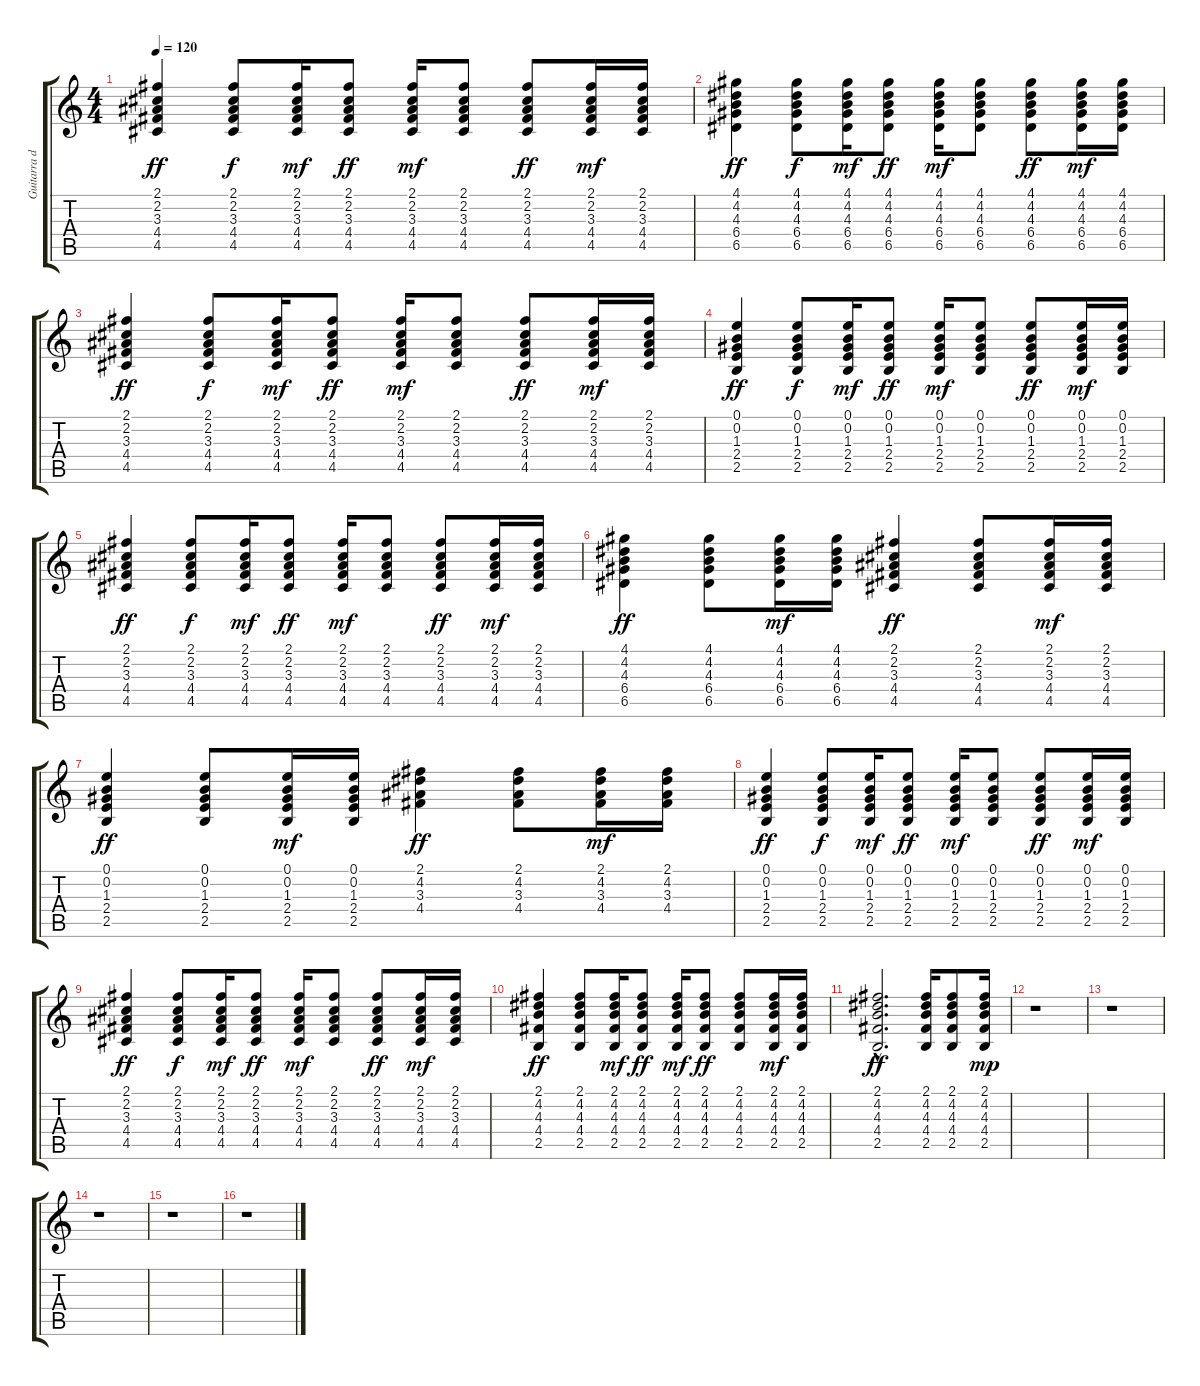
\track ("Guitarra de Apoyo" "Guitarra d") {instrument acousticguitarsteel}
\staff {score tabs}
\tuning (E4 B3 G3 D3 A2 E2) {hide}
\ts (4 4)
\tempo 120
\clef g2
\ks c
(2.1 2.2 3.3 4.4 4.5).4{dy ff} (2.1 2.2 3.3 4.4 4.5).8{dy f} (2.1 2.2 3.3 4.4 4.5).16{dy mf} (2.1 2.2 3.3 4.4 4.5).8{dy ff} (2.1 2.2 3.3 4.4 4.5).16{dy mf} (2.1 2.2 3.3 4.4 4.5).8 (2.1 2.2 3.3 4.4 4.5).8{dy ff} (2.1 2.2 3.3 4.4 4.5).16{dy mf} (2.1 2.2 3.3 4.4 4.5).16 |
(4.1 4.2 4.3 6.4 6.5).4{dy ff} (4.1 4.2 4.3 6.4 6.5).8{dy f} (4.1 4.2 4.3 6.4 6.5).16{dy mf} (4.1 4.2 4.3 6.4 6.5).8{dy ff} (4.1 4.2 4.3 6.4 6.5).16{dy mf} (4.1 4.2 4.3 6.4 6.5).8 (4.1 4.2 4.3 6.4 6.5).8{dy ff} (4.1 4.2 4.3 6.4 6.5).16{dy mf} (4.1 4.2 4.3 6.4 6.5).16 |
(2.1 2.2 3.3 4.4 4.5).4{dy ff} (2.1 2.2 3.3 4.4 4.5).8{dy f} (2.1 2.2 3.3 4.4 4.5).16{dy mf} (2.1 2.2 3.3 4.4 4.5).8{dy ff} (2.1 2.2 3.3 4.4 4.5).16{dy mf} (2.1 2.2 3.3 4.4 4.5).8 (2.1 2.2 3.3 4.4 4.5).8{dy ff} (2.1 2.2 3.3 4.4 4.5).16{dy mf} (2.1 2.2 3.3 4.4 4.5).16 |
(0.1 0.2 1.3 2.4 2.5).4{dy ff} (0.1 0.2 1.3 2.4 2.5).8{dy f} (0.1 0.2 1.3 2.4 2.5).16{dy mf} (0.1 0.2 1.3 2.4 2.5).8{dy ff} (0.1 0.2 1.3 2.4 2.5).16{dy mf} (0.1 0.2 1.3 2.4 2.5).8 (0.1 0.2 1.3 2.4 2.5).8{dy ff} (0.1 0.2 1.3 2.4 2.5).16{dy mf} (0.1 0.2 1.3 2.4 2.5).16 |
(2.1 2.2 3.3 4.4 4.5).4{dy ff} (2.1 2.2 3.3 4.4 4.5).8{dy f} (2.1 2.2 3.3 4.4 4.5).16{dy mf} (2.1 2.2 3.3 4.4 4.5).8{dy ff} (2.1 2.2 3.3 4.4 4.5).16{dy mf} (2.1 2.2 3.3 4.4 4.5).8 (2.1 2.2 3.3 4.4 4.5).8{dy ff} (2.1 2.2 3.3 4.4 4.5).16{dy mf} (2.1 2.2 3.3 4.4 4.5).16 |
(4.1 4.2 4.3 6.4 6.5).4{dy ff} (4.1 4.2 4.3 6.4 6.5).8 (4.1 4.2 4.3 6.4 6.5).16{dy mf} (4.1 4.2 4.3 6.4 6.5).16 (2.1 2.2 3.3 4.4 4.5).4{dy ff} (2.1 2.2 3.3 4.4 4.5).8 (2.1 2.2 3.3 4.4 4.5).16{dy mf} (2.1 2.2 3.3 4.4 4.5).16 |
(0.1 0.2 1.3 2.4 2.5).4{dy ff} (0.1 0.2 1.3 2.4 2.5).8 (0.1 0.2 1.3 2.4 2.5).16{dy mf} (0.1 0.2 1.3 2.4 2.5).16 (2.1 4.2 3.3 4.4).4{dy ff} (2.1 4.2 3.3 4.4).8 (2.1 4.2 3.3 4.4).16{dy mf} (2.1 4.2 3.3 4.4).16 |
(0.1 0.2 1.3 2.4 2.5).4{dy ff} (0.1 0.2 1.3 2.4 2.5).8{dy f} (0.1 0.2 1.3 2.4 2.5).16{dy mf} (0.1 0.2 1.3 2.4 2.5).8{dy ff} (0.1 0.2 1.3 2.4 2.5).16{dy mf} (0.1 0.2 1.3 2.4 2.5).8 (0.1 0.2 1.3 2.4 2.5).8{dy ff} (0.1 0.2 1.3 2.4 2.5).16{dy mf} (0.1 0.2 1.3 2.4 2.5).16 |
(2.1 2.2 3.3 4.4 4.5).4{dy ff} (2.1 2.2 3.3 4.4 4.5).8{dy f} (2.1 2.2 3.3 4.4 4.5).16{dy mf} (2.1 2.2 3.3 4.4 4.5).8{dy ff} (2.1 2.2 3.3 4.4 4.5).16{dy mf} (2.1 2.2 3.3 4.4 4.5).8 (2.1 2.2 3.3 4.4 4.5).8{dy ff} (2.1 2.2 3.3 4.4 4.5).16{dy mf} (2.1 2.2 3.3 4.4 4.5).16 |
(2.1 4.2 4.3 4.4 2.5).4{dy ff} (2.1 4.2 4.3 4.4 2.5).8 (2.1 4.2 4.3 4.4 2.5).16{dy mf} (2.1 4.2 4.3 4.4 2.5).8{dy ff} (2.1 4.2 4.3 4.4 2.5).16{dy mf} (2.1 4.2 4.3 4.4 2.5).8{dy ff} (2.1 4.2 4.3 4.4 2.5).8 (2.1 4.2 4.3 4.4 2.5).16{dy mf} (2.1 4.2 4.3 4.4 2.5).16 |
(2.1 4.2{hac} 4.3{hac} 4.4{hac} 2.5{hac}).2{d dy ff} (2.1 4.2 4.3 4.4 2.5).16 (2.1 4.2 4.3 4.4 2.5).8 (2.1 4.2 4.3 4.4 2.5).16{dy mp} |
r.1 |
r.1 |
r.1 |
r.1 |
r.1
